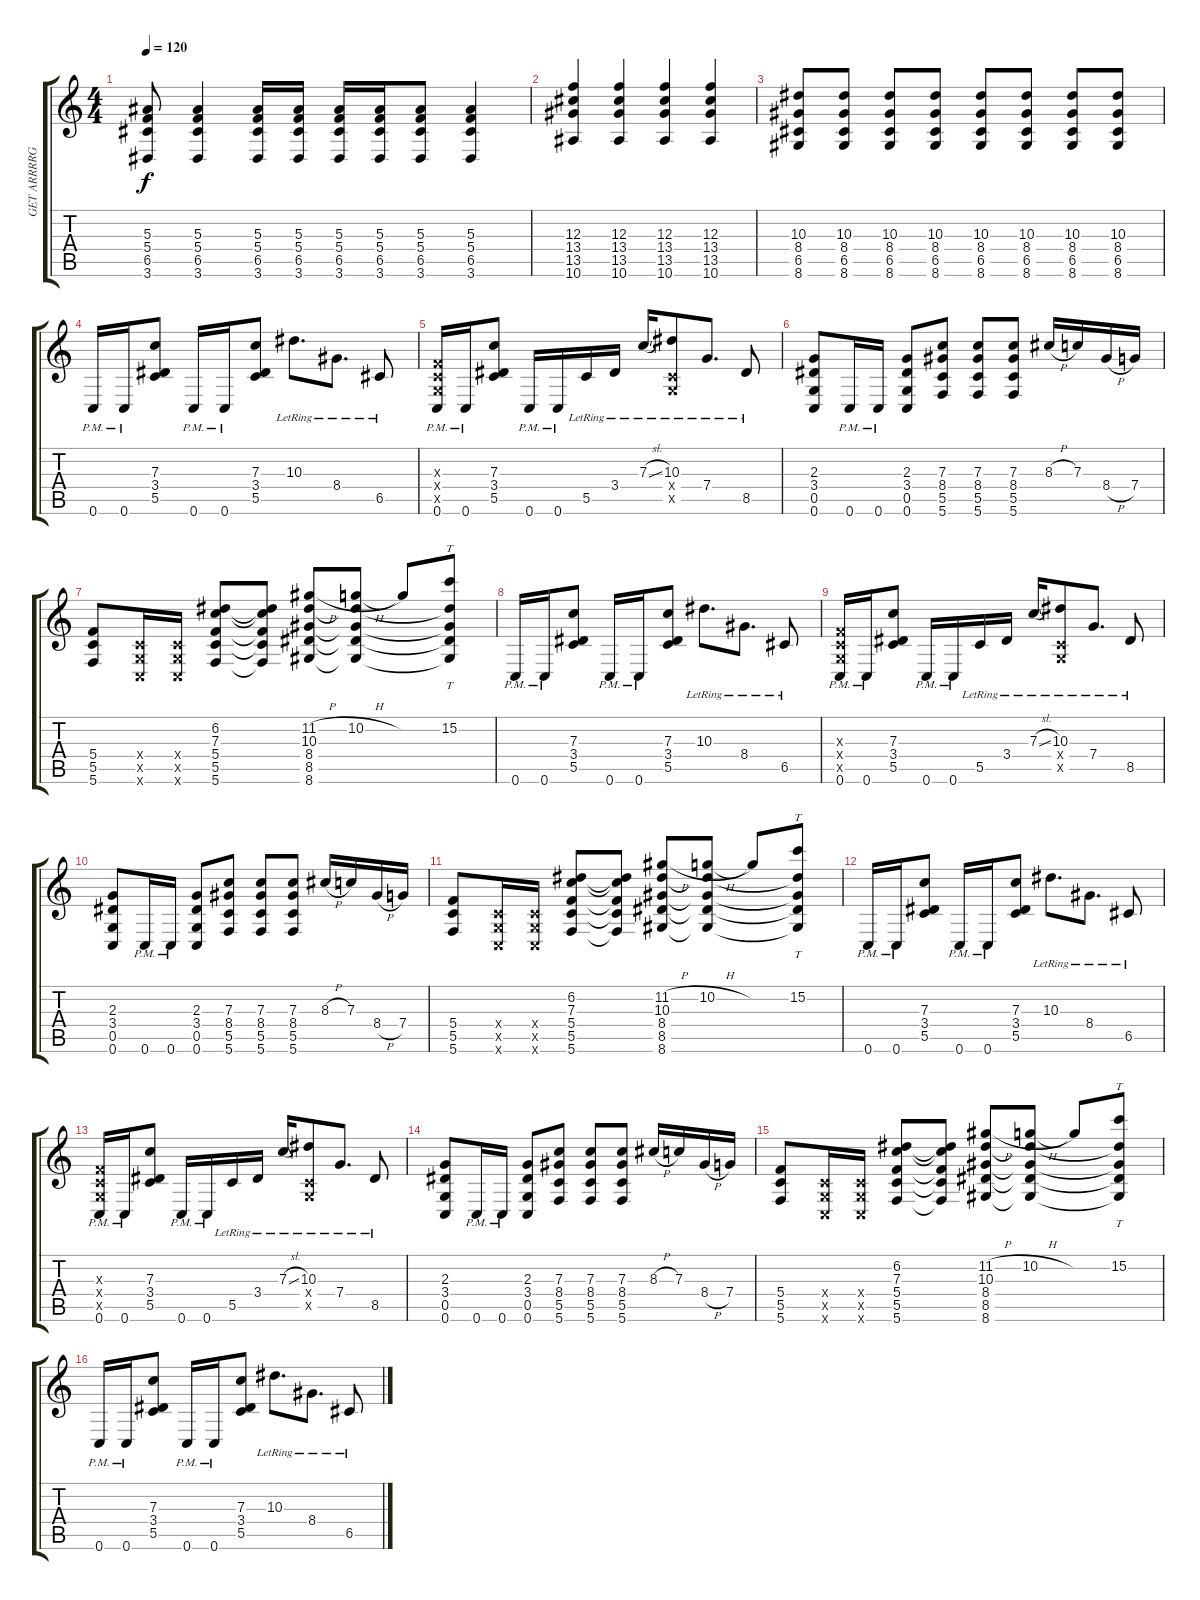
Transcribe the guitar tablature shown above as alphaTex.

\track ("GET ARRRRGH 1" "GET ARRRRG") {instrument distortionguitar}
\staff {score tabs}
\tuning (D4 A3 F3 C3 G2 C2) {hide}
\ts (4 4)
\tempo 120
\clef g2
\ks c
(5.3 5.4 6.5 3.6).8{dy f} (5.3 5.4 6.5 3.6).4 (5.3 5.4 6.5 3.6).16 (5.3 5.4 6.5 3.6).16 (5.3 5.4 6.5 3.6).16 (5.3 5.4 6.5 3.6).16 (5.3 5.4 6.5 3.6).8 (5.3 5.4 6.5 3.6).4 |
(12.3 13.4 13.5 10.6).4 (12.3 13.4 13.5 10.6).4 (12.3 13.4 13.5 10.6).4 (12.3 13.4 13.5 10.6).4 |
(10.3 8.4 6.5 8.6).8 (10.3 8.4 6.5 8.6).8 (10.3 8.4 6.5 8.6).8 (10.3 8.4 6.5 8.6).8 (10.3 8.4 6.5 8.6).8 (10.3 8.4 6.5 8.6).8 (10.3 8.4 6.5 8.6).8 (10.3 8.4 6.5 8.6).8 |
0.6{pm}.16 0.6{pm}.16 (7.3 3.4 5.5).8 0.6{pm}.16 0.6{pm}.16 (7.3 3.4 5.5).8 10.3{lr}.8{d} 8.4{lr}.8{d} 6.5{lr}.8 |
(0.3{x} 0.4{x} 0.5{x} 0.6{pm}).16 0.6{pm}.16 (7.3 3.4 5.5).8 0.6{pm}.16 0.6{pm}.16 5.5{lr}.16 3.4{lr}.16 7.3{sl lr}.16 (10.3{lr} 0.4{x} 0.5{x}).8 7.4{lr}.8{d} 8.5{lr}.8 |
(2.3 3.4 0.5 0.6).8 0.6{pm}.16 0.6{pm}.16 (2.3 3.4 0.5 0.6).8 (7.3 8.4 5.5 5.6).8 (7.3 8.4 5.5 5.6).8 (7.3 8.4 5.5 5.6).8 8.3{h}.16 7.3.16 8.4{h}.16 7.4.16 |
(5.4 5.5 5.6).8 (0.4{x} 0.5{x} 0.6{x}).16 (0.4{x} 0.5{x} 0.6{x}).16 (6.2 7.3 5.4 5.5 5.6).8 (6.2{t} 7.3{t} 5.4{t} 5.5{t} 5.6{t}).8 (11.2{h} 10.3 8.4 8.5 8.6).8 (10.2{h} 10.3{t} 8.4{t} 8.5{t} 8.6{t}).8 10.2{t}.8 (15.2 10.3{t} 8.4{t} 8.5{t} 8.6{t}).8{tt} |
0.6{pm}.16 0.6{pm}.16 (7.3 3.4 5.5).8 0.6{pm}.16 0.6{pm}.16 (7.3 3.4 5.5).8 10.3{lr}.8{d} 8.4{lr}.8{d} 6.5{lr}.8 |
(0.3{x} 0.4{x} 0.5{x} 0.6{pm}).16 0.6{pm}.16 (7.3 3.4 5.5).8 0.6{pm}.16 0.6{pm}.16 5.5{lr}.16 3.4{lr}.16 7.3{sl lr}.16 (10.3{lr} 0.4{x} 0.5{x}).8 7.4{lr}.8{d} 8.5{lr}.8 |
(2.3 3.4 0.5 0.6).8 0.6{pm}.16 0.6{pm}.16 (2.3 3.4 0.5 0.6).8 (7.3 8.4 5.5 5.6).8 (7.3 8.4 5.5 5.6).8 (7.3 8.4 5.5 5.6).8 8.3{h}.16 7.3.16 8.4{h}.16 7.4.16 |
(5.4 5.5 5.6).8 (0.4{x} 0.5{x} 0.6{x}).16 (0.4{x} 0.5{x} 0.6{x}).16 (6.2 7.3 5.4 5.5 5.6).8 (6.2{t} 7.3{t} 5.4{t} 5.5{t} 5.6{t}).8 (11.2{h} 10.3 8.4 8.5 8.6).8 (10.2{h} 10.3{t} 8.4{t} 8.5{t} 8.6{t}).8 10.2{t}.8 (15.2 10.3{t} 8.4{t} 8.5{t} 8.6{t}).8{tt} |
0.6{pm}.16 0.6{pm}.16 (7.3 3.4 5.5).8 0.6{pm}.16 0.6{pm}.16 (7.3 3.4 5.5).8 10.3{lr}.8{d} 8.4{lr}.8{d} 6.5{lr}.8 |
(0.3{x} 0.4{x} 0.5{x} 0.6{pm}).16 0.6{pm}.16 (7.3 3.4 5.5).8 0.6{pm}.16 0.6{pm}.16 5.5{lr}.16 3.4{lr}.16 7.3{sl lr}.16 (10.3{lr} 0.4{x} 0.5{x}).8 7.4{lr}.8{d} 8.5{lr}.8 |
(2.3 3.4 0.5 0.6).8 0.6{pm}.16 0.6{pm}.16 (2.3 3.4 0.5 0.6).8 (7.3 8.4 5.5 5.6).8 (7.3 8.4 5.5 5.6).8 (7.3 8.4 5.5 5.6).8 8.3{h}.16 7.3.16 8.4{h}.16 7.4.16 |
(5.4 5.5 5.6).8 (0.4{x} 0.5{x} 0.6{x}).16 (0.4{x} 0.5{x} 0.6{x}).16 (6.2 7.3 5.4 5.5 5.6).8 (6.2{t} 7.3{t} 5.4{t} 5.5{t} 5.6{t}).8 (11.2{h} 10.3 8.4 8.5 8.6).8 (10.2{h} 10.3{t} 8.4{t} 8.5{t} 8.6{t}).8 10.2{t}.8 (15.2 10.3{t} 8.4{t} 8.5{t} 8.6{t}).8{tt} |
0.6{pm}.16 0.6{pm}.16 (7.3 3.4 5.5).8 0.6{pm}.16 0.6{pm}.16 (7.3 3.4 5.5).8 10.3{lr}.8{d} 8.4{lr}.8{d} 6.5{lr}.8
